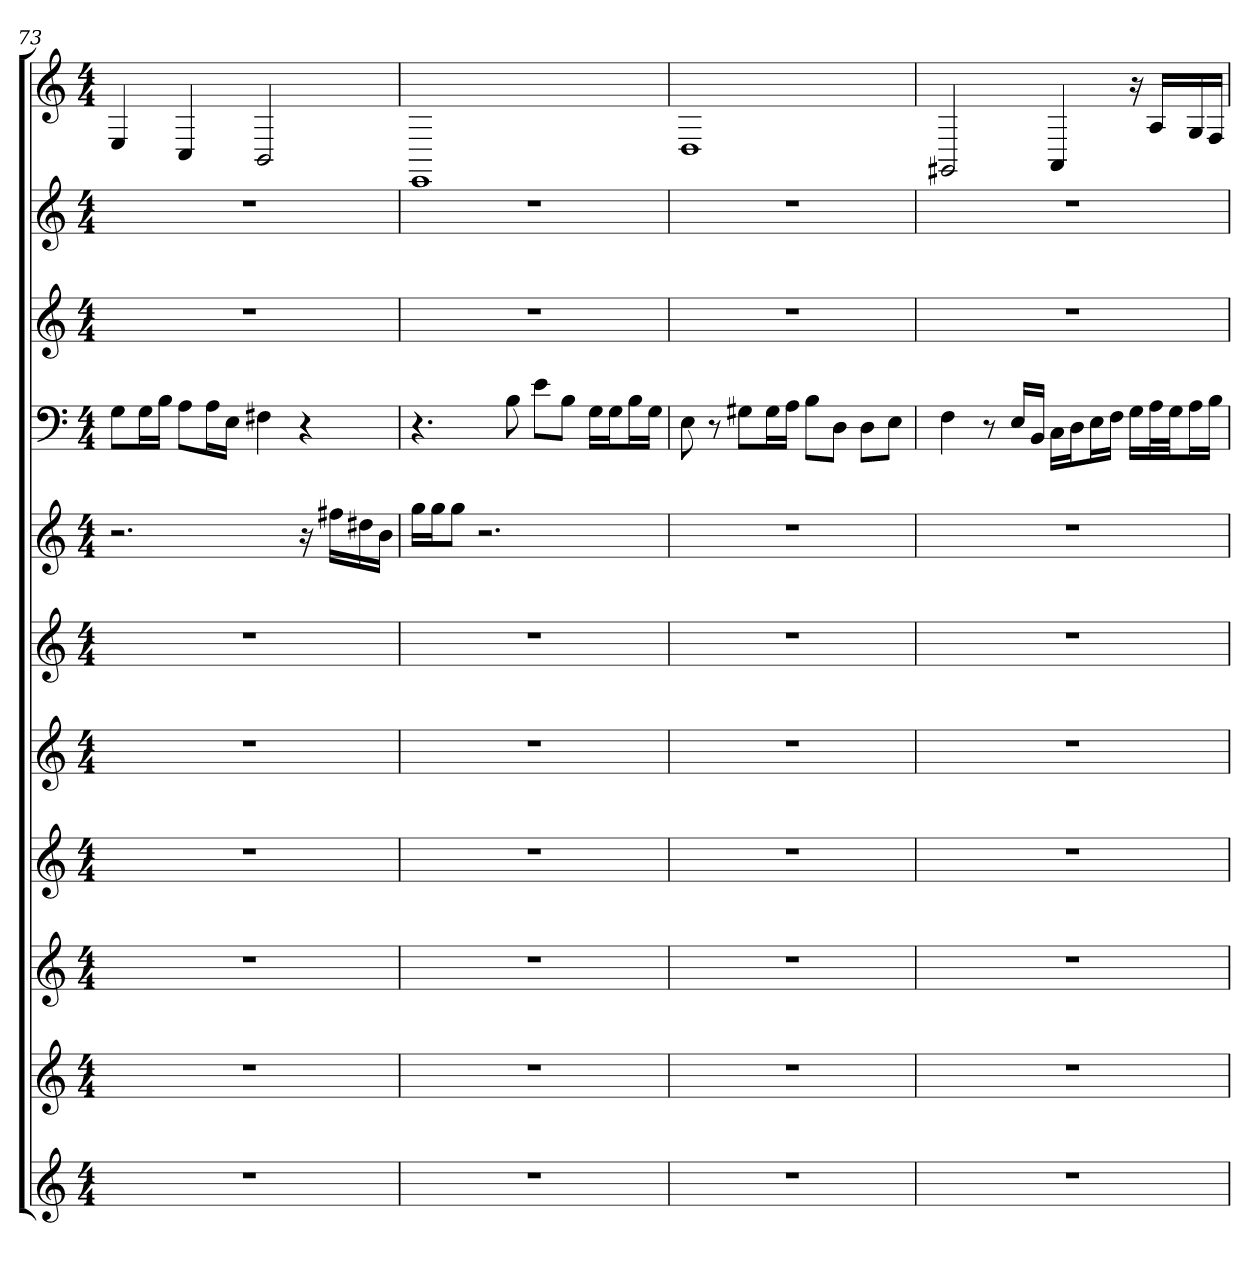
**kern	**kern	**kern	**kern	**kern	**kern	**kern	**kern	**kern	**kern	**kern
*part11	*part10	*part9	*part8	*part7	*part6	*part5	*part4	*part3	*part2	*part1
*staff11	*staff10	*staff9	*staff8	*staff7	*staff6	*staff5	*staff4	*staff3	*staff2	*staff1
*clefG2	*clefG2	*clefG2	*clefG2	*clefG2	*clefG2	*clefG2	*clefF4	*clefG2	*clefG2	*clefG2
*k[]	*k[]	*k[]	*k[]	*k[]	*k[]	*k[]	*k[]	*k[]	*k[]	*k[]
*a:	*a:	*a:	*a:	*a:	*a:	*a:	*a:	*a:	*a:	*a:
*M4/4	*M4/4	*M4/4	*M4/4	*M4/4	*M4/4	*M4/4	*M4/4	*M4/4	*M4/4	*M4/4
=73	=73	=73	=73	=73	=73	=73	=73	=73	=73	=73
1r	1r	1r	1r	1r	1r	2.r	8G\L	1r	1r	4E
.	.	.	.	.	.	.	16G\L	.	.	.
.	.	.	.	.	.	.	16B\JJ	.	.	.
.	.	.	.	.	.	.	8A\L	.	.	4C
.	.	.	.	.	.	.	16A\L	.	.	.
.	.	.	.	.	.	.	16E\JJ	.	.	.
.	.	.	.	.	.	.	4F#X	.	.	2BB
.	.	.	.	.	.	16r	4r	.	.	.
.	.	.	.	.	.	16ff#X\LL	.	.	.	.
.	.	.	.	.	.	16dd#X\	.	.	.	.
.	.	.	.	.	.	16b\JJ	.	.	.	.
=74	=74	=74	=74	=74	=74	=74	=74	=74	=74	=74
1r	1r	1r	1r	1r	1r	16gg\LL	4.r	1r	1r	1EE
.	.	.	.	.	.	16gg\J	.	.	.	.
.	.	.	.	.	.	8gg\J	.	.	.	.
.	.	.	.	.	.	2.r	.	.	.	.
.	.	.	.	.	.	.	8B	.	.	.
.	.	.	.	.	.	.	8e\L	.	.	.
.	.	.	.	.	.	.	8B\J	.	.	.
.	.	.	.	.	.	.	16G\LL	.	.	.
.	.	.	.	.	.	.	16G\J	.	.	.
.	.	.	.	.	.	.	16B\L	.	.	.
.	.	.	.	.	.	.	16G\JJ	.	.	.
=75	=75	=75	=75	=75	=75	=75	=75	=75	=75	=75
1r	1r	1r	1r	1r	1r	1r	8E	1r	1r	1D
.	.	.	.	.	.	.	8r	.	.	.
.	.	.	.	.	.	.	8G#X\L	.	.	.
.	.	.	.	.	.	.	16G#\L	.	.	.
.	.	.	.	.	.	.	16A\JJ	.	.	.
.	.	.	.	.	.	.	8B\L	.	.	.
.	.	.	.	.	.	.	8D\J	.	.	.
.	.	.	.	.	.	.	8D\L	.	.	.
.	.	.	.	.	.	.	8E\J	.	.	.
=76	=76	=76	=76	=76	=76	=76	=76	=76	=76	=76
1r	1r	1r	1r	1r	1r	1r	4F	1r	1r	2GG#X
.	.	.	.	.	.	.	8r	.	.	.
.	.	.	.	.	.	.	16E/LL	.	.	.
.	.	.	.	.	.	.	16BB/JJ	.	.	.
.	.	.	.	.	.	.	16C\LL	.	.	4AA
.	.	.	.	.	.	.	16D\J	.	.	.
.	.	.	.	.	.	.	16E\L	.	.	.
.	.	.	.	.	.	.	16F\JJ	.	.	.
.	.	.	.	.	.	.	16G\LL	.	.	16r
.	.	.	.	.	.	.	32A\L	.	.	16A/LL
.	.	.	.	.	.	.	32G\JJ	.	.	.
.	.	.	.	.	.	.	16A\L	.	.	16G/
.	.	.	.	.	.	.	16B\JJ	.	.	16F/JJ
=	=	=	=	=	=	=	=	=	=	=
*-	*-	*-	*-	*-	*-	*-	*-	*-	*-	*-
